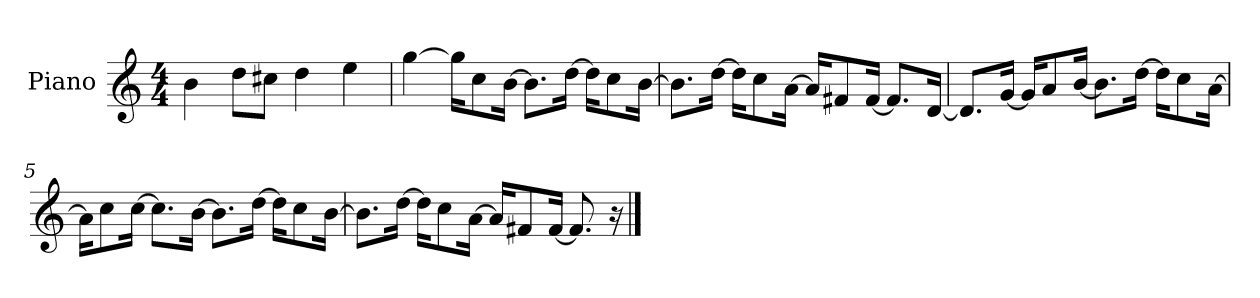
**kern
*part1
*staff1
*I"Piano
*I'P-no
*clefG2
*k[]
*M4/4
*MM90
=1
4b\
8dd\L
8cc#X\J
4dd\
4ee\
=2
[4gg\
16gg\KL]
8cc\
[16b\Jk
8.b\L]
[16dd\Jk
16dd\KL]
8cc\
[16b\Jk
=3
8.b\L]
[16dd\Jk
16dd\KL]
8cc\
[16a\Jk
16a/KL]
8f#X/
[16f#/Jk
8.f#/L]
[16d/Jk
=4
8.d/L]
[16g/Jk
16g/KL]
8a/
[16b/Jk
8.b\L]
[16dd\Jk
16dd\KL]
8cc\
[16a\Jk
!!LO:LB:g=z
=5
16a\KL]
8cc\
[16cc\Jk
8.cc\L]
[16b\Jk
8.b\L]
[16dd\Jk
16dd\KL]
8cc\
[16b\Jk
=6
8.b\L]
[16dd\Jk
16dd\KL]
8cc\
[16a\Jk
16a/KL]
8f#X/
[16f#/Jk
8.f#/]
16r
==
*-
